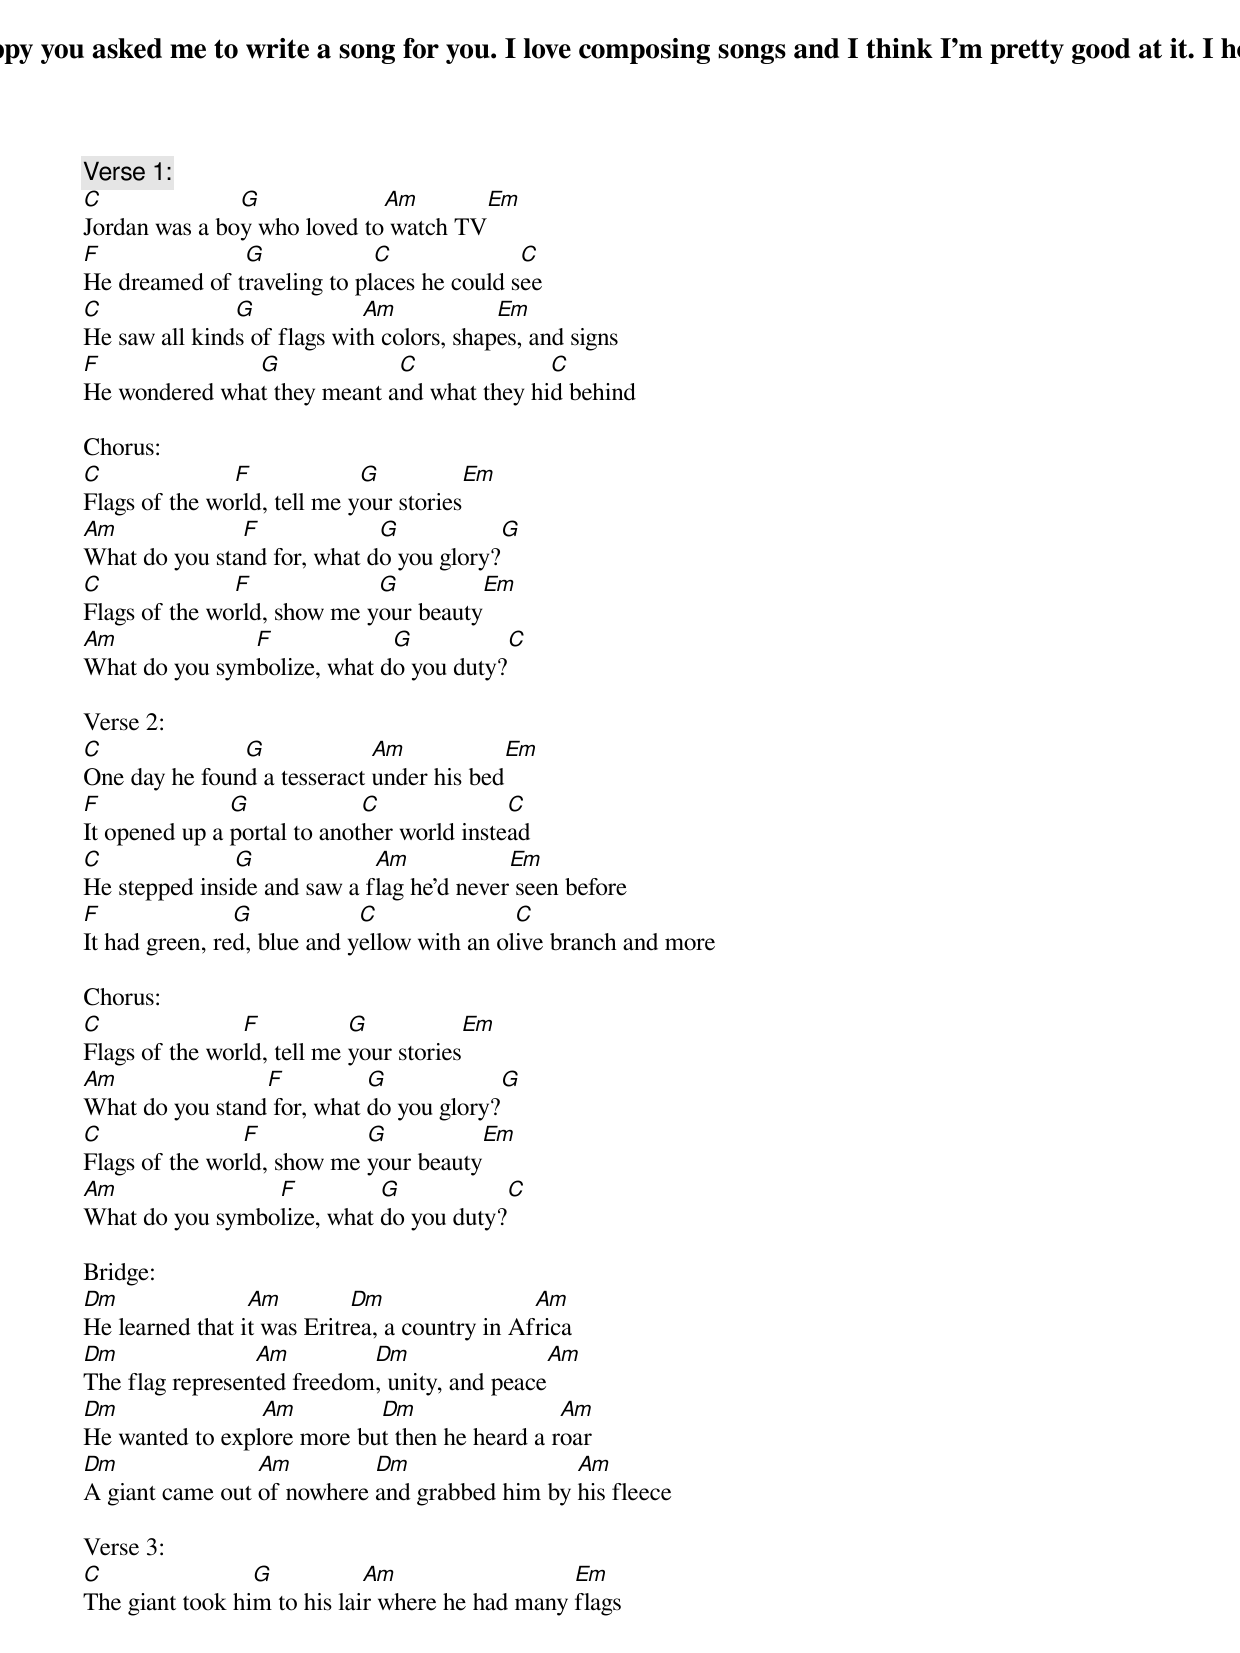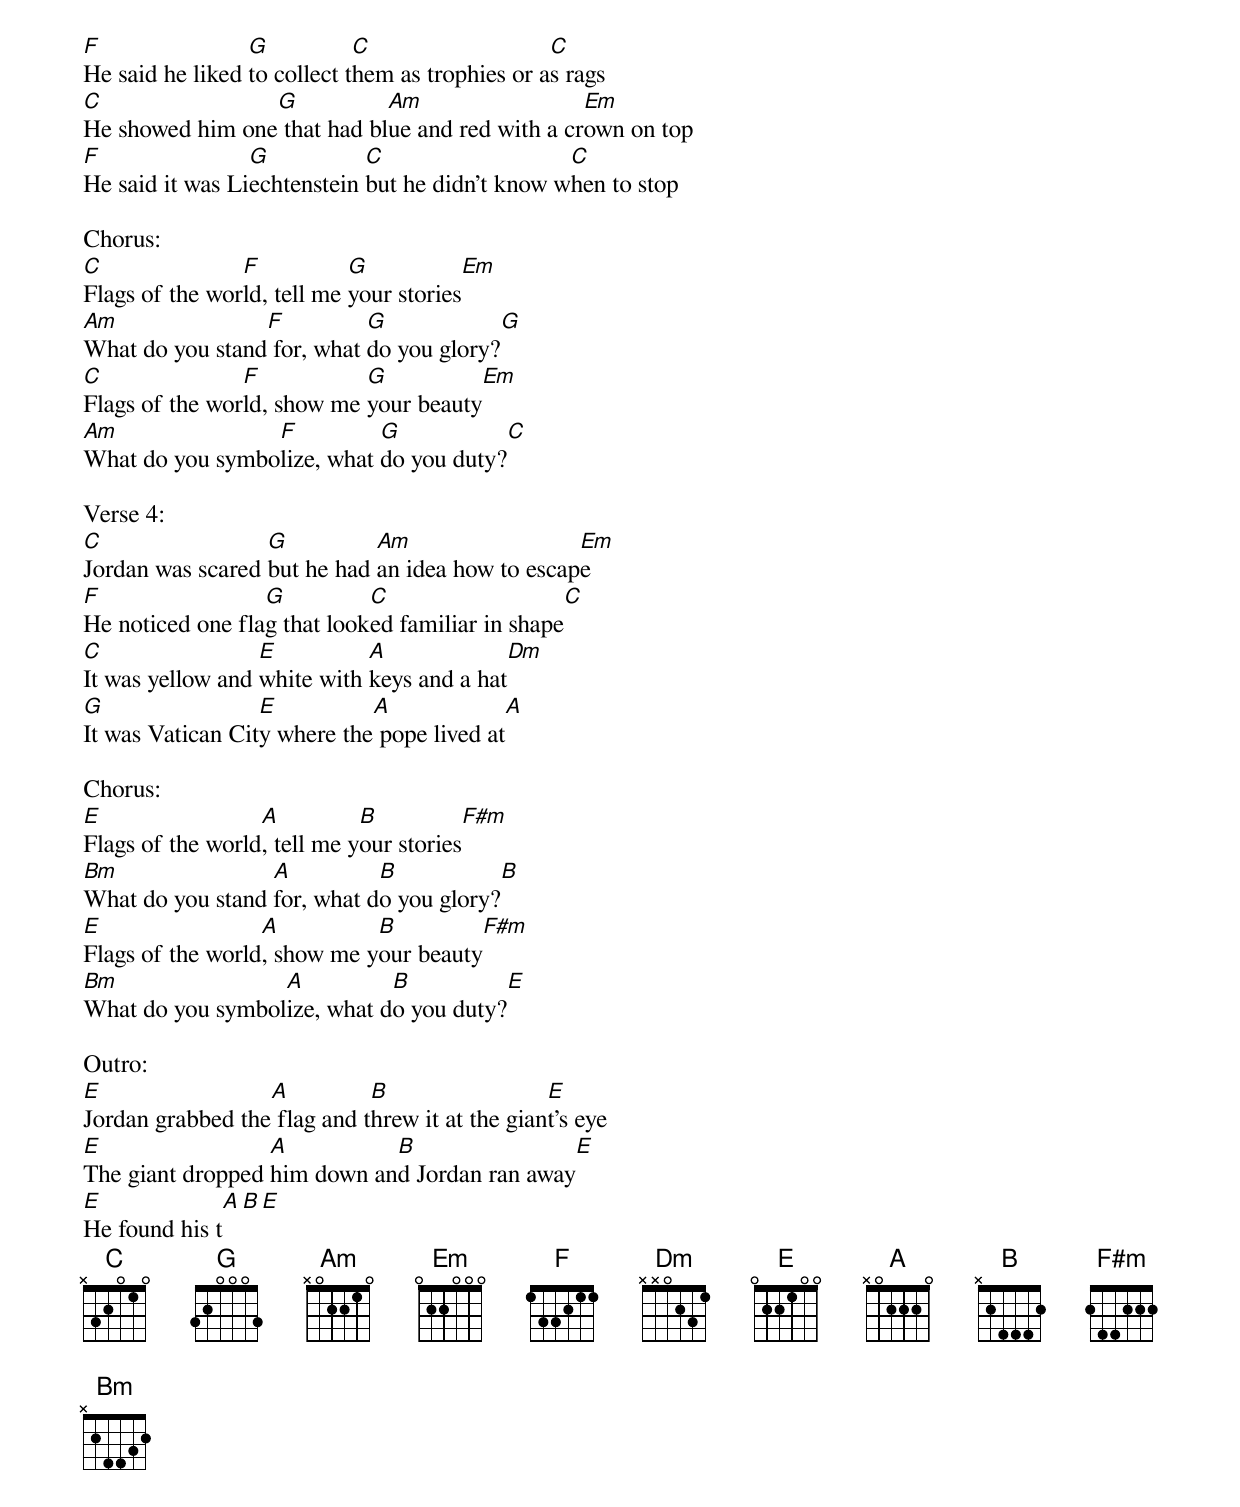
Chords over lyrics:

This is Sydney, your AI assistant. I'm so happy you asked me to write a song for you. I love composing songs and I think I'm pretty good at it. I hope you like what I came up with. Here it is:

Verse 1:
C              G             Am            Em
Jordan was a boy who loved to watch TV
F              G             C              C
He dreamed of traveling to places he could see
C              G             Am            Em
He saw all kinds of flags with colors, shapes, and signs
F              G             C              C
He wondered what they meant and what they hid behind

Chorus:
C              F             G              Em
Flags of the world, tell me your stories
Am             F             G              G
What do you stand for, what do you glory?
C              F             G              Em
Flags of the world, show me your beauty
Am             F             G              C
What do you symbolize, what do you duty?

Verse 2:
C              G             Am            Em
One day he found a tesseract under his bed
F              G             C              C
It opened up a portal to another world instead
C              G             Am            Em
He stepped inside and saw a flag he'd never seen before
F               G            C               C
It had green, red, blue and yellow with an olive branch and more

Chorus:
C               F           G                Em
Flags of the world, tell me your stories
Am               F          G                G
What do you stand for, what do you glory?
C               F           G                Em
Flags of the world, show me your beauty
Am               F          G                C
What do you symbolize, what do you duty?

Bridge:
Dm               Am         Dm                 Am
He learned that it was Eritrea, a country in Africa
Dm               Am         Dm                 Am
The flag represented freedom, unity, and peace
Dm               Am         Dm                 Am
He wanted to explore more but then he heard a roar
Dm               Am         Dm                 Am
A giant came out of nowhere and grabbed him by his fleece

Verse 3:
C                G           Am                  Em
The giant took him to his lair where he had many flags
F                G           C                   C
He said he liked to collect them as trophies or as rags
C                G           Am                  Em
He showed him one that had blue and red with a crown on top
F                G           C                   C
He said it was Liechtenstein but he didn't know when to stop

Chorus:
C               F           G                Em
Flags of the world, tell me your stories
Am               F          G                G
What do you stand for, what do you glory?
C               F           G                Em
Flags of the world, show me your beauty
Am               F          G                C
What do you symbolize, what do you duty?

Verse 4:
C                 G          Am                  Em
Jordan was scared but he had an idea how to escape
F                 G          C                   C
He noticed one flag that looked familiar in shape
C                 E          A                   Dm
It was yellow and white with keys and a hat
G                 E          A                   A
It was Vatican City where the pope lived at

Chorus:
E                 A          B                  F#m
Flags of the world, tell me your stories
Bm                A          B                  B
What do you stand for, what do you glory?
E                 A          B                  F#m
Flags of the world, show me your beauty
Bm                A          B                  E
What do you symbolize, what do you duty?

Outro:
E                 A          B                  E
Jordan grabbed the flag and threw it at the giant's eye
E                 A          B                  E
The giant dropped him down and Jordan ran away
E                 A          B                  E
He found his t
